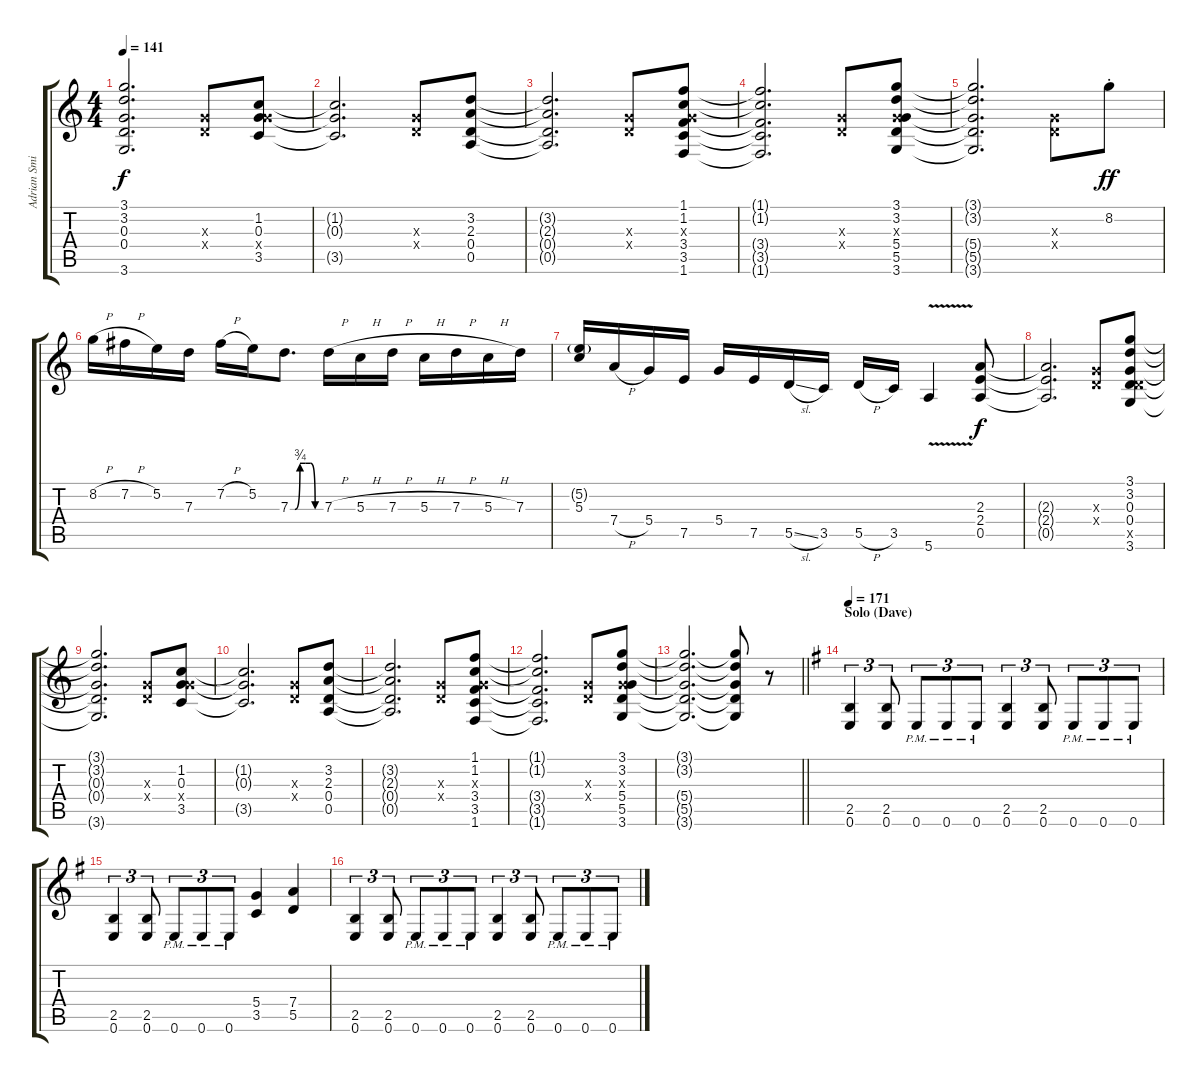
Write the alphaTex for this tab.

\track ("Adrian Smith" "Adrian Smi") {instrument distortionguitar}
\staff {score tabs}
\tuning (E4 B3 G3 D3 A2 E2) {hide}
\ts (4 4)
\tempo 141
\clef g2
\ks c
(3.1{t} 3.2{t} 0.3{t} 0.4{t} 3.6{t}).2{d dy f} (0.3{x} 0.4{x}).8 (1.2 0.3 5.4{x} 3.5).8 |
(1.2{t} 0.3{t} 3.5{t}).2{d} (0.3{x} 0.4{x}).8 (3.2 2.3 0.4 0.5).8 |
(3.2{t} 2.3{t} 0.4{t} 0.5{t}).2{d} (0.3{x} 0.4{x}).8 (1.1 1.2 0.3{x} 3.4 3.5 1.6).8 |
(1.1{t} 1.2{t} 3.4{t} 3.5{t} 1.6{t}).2{d} (0.3{x} 0.4{x}).8 (3.1 3.2 0.3{x} 5.4 5.5 3.6).8 |
(3.1{t} 3.2{t} 5.4{t} 5.5{t} 3.6{t}).2{d} (0.3{x} 0.4{x}).8 8.2{st}.8{dy ff} |
8.2{h}.16 7.2{h}.16 5.2.16 7.3.16 7.2{h}.16 5.2.16 7.3{be (custom 0 0 9 0 19 3 30 3 40 3 49 0 60 0)}.8{d} 7.3{h}.16 5.3{h}.16 7.3{h}.16 5.3{h}.16 7.3{h}.16 5.3{h}.16 7.3.16 |
(5.2{g} 5.3).16 7.4{h}.16 5.4.16 7.5.16 5.4.16 7.5.16 5.5{sl}.16 3.5.16 5.5{h}.16 3.5.16 5.6{v}.4 (2.3 2.4 0.5).8{dy f} |
(2.3{t} 2.4{t} 0.5{t}).2{d} (0.3{x} 0.4{x}).8 (3.1 3.2 0.3 0.4 5.5{x} 3.6).8 |
(3.1{t} 3.2{t} 0.3{t} 0.4{t} 3.6{t}).2{d} (0.3{x} 0.4{x}).8 (1.2 0.3 5.4{x} 3.5).8 |
(1.2{t} 0.3{t} 3.5{t}).2{d} (0.3{x} 0.4{x}).8 (3.2 2.3 0.4 0.5).8 |
(3.2{t} 2.3{t} 0.4{t} 0.5{t}).2{d} (0.3{x} 0.4{x}).8 (1.1 1.2 0.3{x} 3.4 3.5 1.6).8 |
(1.1{t} 1.2{t} 3.4{t} 3.5{t} 1.6{t}).2{d} (0.3{x} 0.4{x}).8 (3.1 3.2 0.3{x} 5.4 5.5 3.6).8 |
\barLineRight lightlight
(3.1{t} 3.2{t} 5.4{t} 5.5{t} 3.6{t}).2{d} (3.1{t} 3.2{t} 5.4{t} 5.5{t} 3.6{t}).8 r.8 |
\section ("" "Solo (Dave)")
\tempo 171
\ks eminor
(2.5 0.6).4{tu (3 2)} (2.5 0.6).8{tu (3 2)} 0.6{pm}.8{tu (3 2)} 0.6{pm}.8{tu (3 2)} 0.6{pm}.8{tu (3 2)} (2.5 0.6).4{tu (3 2)} (2.5 0.6).8{tu (3 2)} 0.6{pm}.8{tu (3 2)} 0.6{pm}.8{tu (3 2)} 0.6{pm}.8{tu (3 2)} |
(2.5 0.6).4{tu (3 2)} (2.5 0.6).8{tu (3 2)} 0.6{pm}.8{tu (3 2)} 0.6{pm}.8{tu (3 2)} 0.6{pm}.8{tu (3 2)} (5.4 3.5).4 (7.4 5.5).4 |
(2.5 0.6).4{tu (3 2)} (2.5 0.6).8{tu (3 2)} 0.6{pm}.8{tu (3 2)} 0.6{pm}.8{tu (3 2)} 0.6{pm}.8{tu (3 2)} (2.5 0.6).4{tu (3 2)} (2.5 0.6).8{tu (3 2)} 0.6{pm}.8{tu (3 2)} 0.6{pm}.8{tu (3 2)} 0.6{pm}.8{tu (3 2)}
